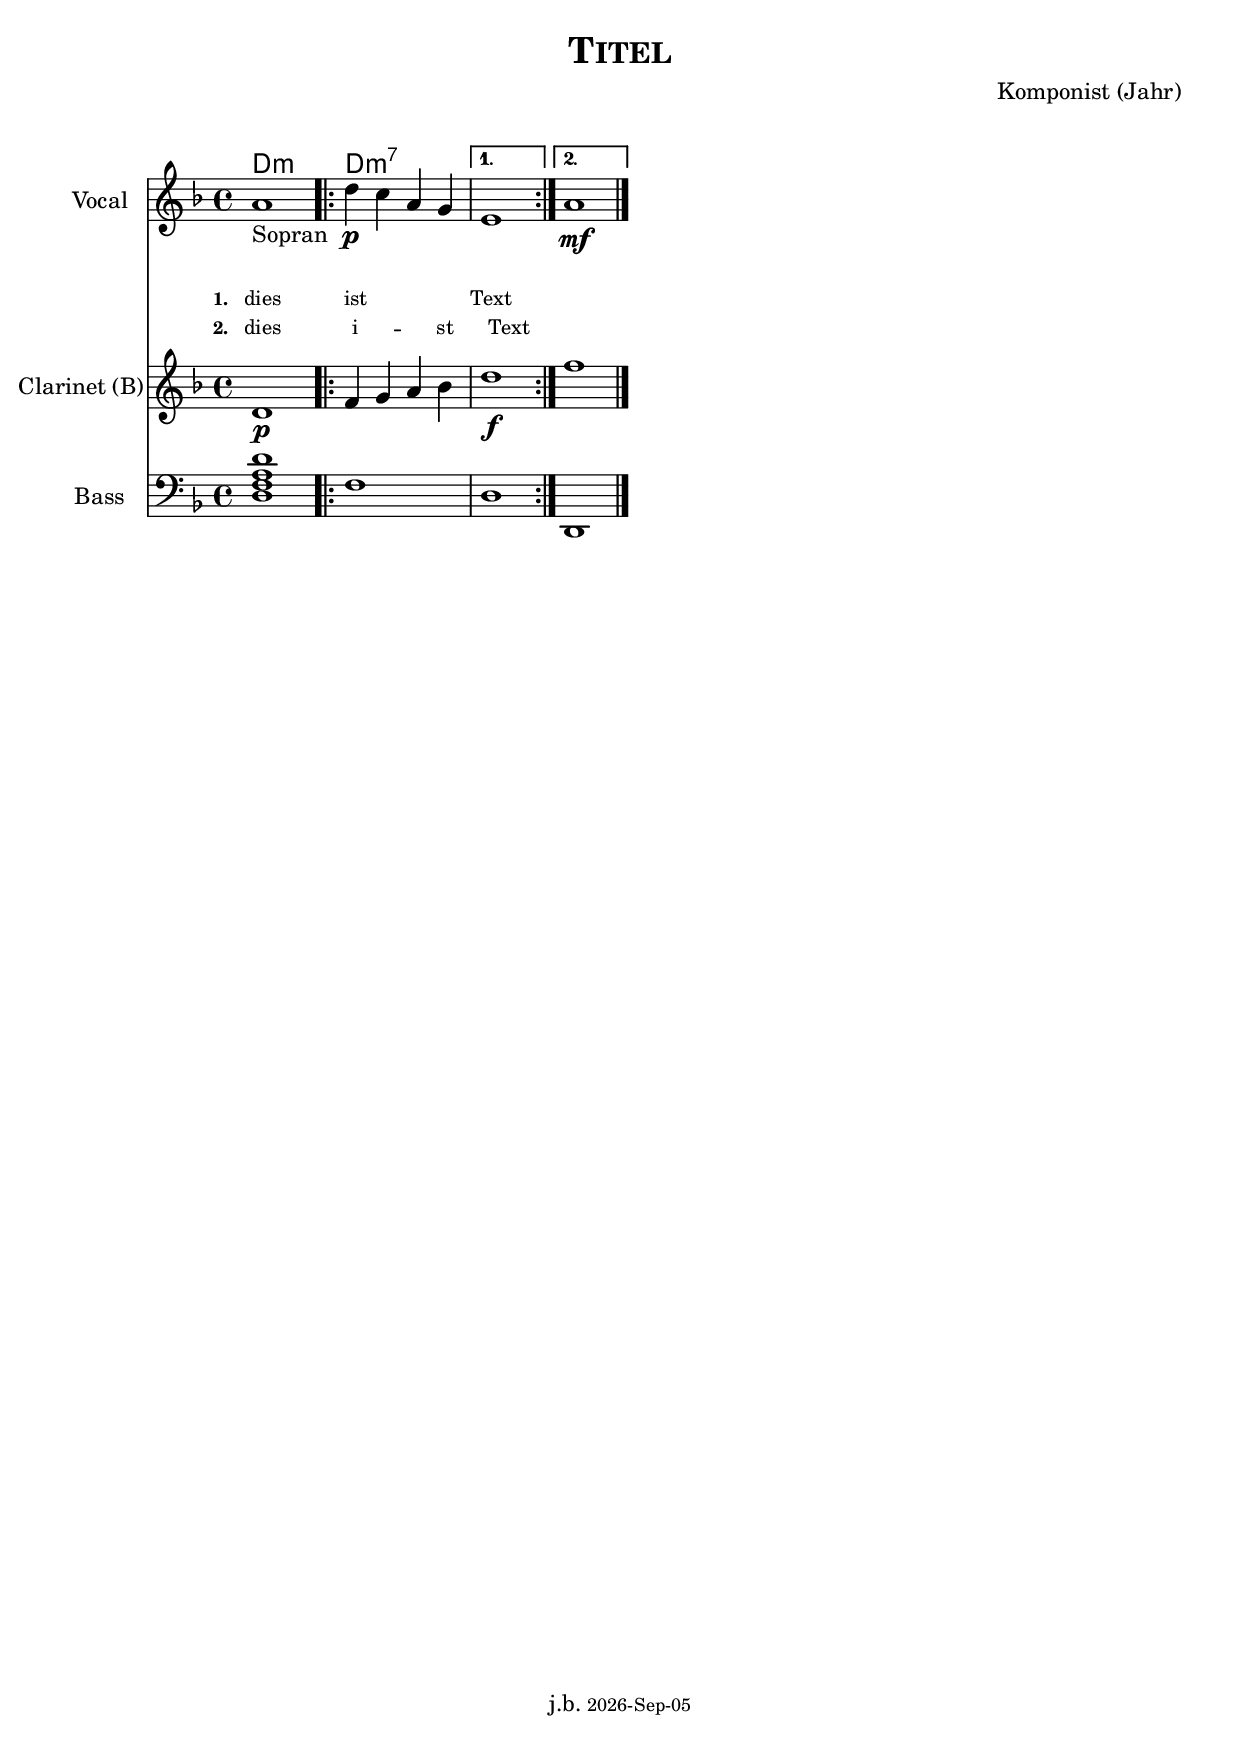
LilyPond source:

% tepmlate for a three parts Staff with lyrices and a repeat in it

\version "2.20.0"

\header {
  title = \markup \caps  {"Titel"}
  composer = "Komponist (Jahr)"
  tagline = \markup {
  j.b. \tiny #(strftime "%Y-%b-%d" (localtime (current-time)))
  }
}

global = {
  \key d \minor
  \time 4/4
}

% -- data ------------------------------------------------

melodie = {
  a1-"Sopran"
  \repeat volta 2 {
  d4\p c a g
  }
  \alternative {
     {e1}
     {a1\mf  \bar "|." }
    }
}

clarinet = {
  d1\p
  \repeat volta 2 {
  f4 g a bes  
  }
  \alternative {
     { d1 \f }
     {f}
    } 
  
}


akkordeon = {
  <d f a d>1  
  \repeat volta 2 {
    f1  
  }
  \alternative {
     { d1 }
     {d,1}
    }  
 
  
}


akkorde = \chordmode { 
    d1:m d:m7 
    }

% lyrics

stanza_one = \lyricmode 
{ 
  \set fontSize = #-2
  \set stanza = "1. "
  dies1 ist Text
}
stanza_two = \lyricmode 
{ 
  \set fontSize = #-2
  \set stanza = "2. "
  dies1 i2. -- st Text
}




% -- container ---------------------------------------------


\markup \vspace #1 % space between header and score



\score 
{

%\unfoldRepeats %commet this line in to unfold all repeats for midi generation
{
<<

  \new ChordNames
    \transpose c c     
    \akkorde
    
  \new Staff \with {
    midiInstrument = "Violin"
    instrumentName = "Vocal"
    } 
    { 
    \clef "treble"
    \transpose c c
    \relative c'' {
    \global
    \melodie
    }  
  }
  
% textstrophen
  \new Lyrics {
      \override VerticalAxisGroup.nonstaff-relatedstaff-spacing.padding = #4  %spacer before textlines
      \stanza_one
    }

  \new Lyrics {
      \override VerticalAxisGroup.nonstaff-unrelatedstaff-spacing.padding = #3 %spacer after textlines
      \stanza_two
    }

  \new Staff \with {
    midiInstrument = "Clarinet"
    instrumentName = "Clarinet (B)"
  } { 
    \clef "treble"
%    \transpose  c b  % clarinet in B  
    \relative c' {
    \global
    \clarinet
    }  
  }

  \new Staff \with {
    midiInstrument = "acoustic grand"
    instrumentName = "Bass"
  } { 
    \clef "bass"
    \transpose c c  
    \relative c {
    \global
    \akkordeon
    }  
  }

>>
} % unfoldRepeats


\layout { }
  \midi {
    \tempo 4=100
  }
} % score
